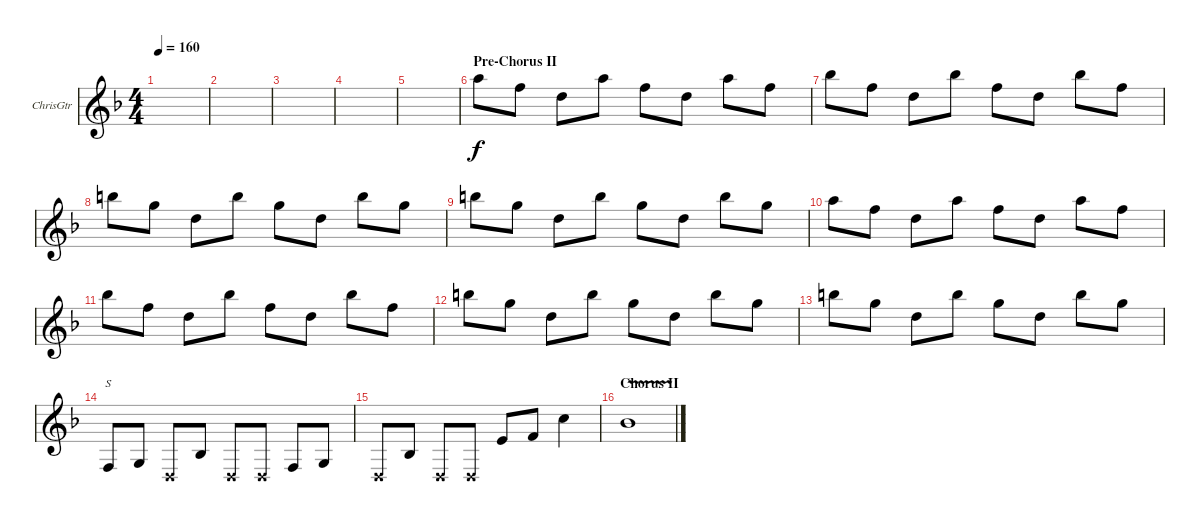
\defaultSystemsLayout 4
\bracketExtendMode groupsimilarinstruments
\firstSystemTrackNameOrientation horizontal
\otherSystemsTrackNameOrientation horizontal
\track ("Lead Guitar II" "ChrisGtr") {instrument distortionguitar}
\staff {score}
\tuning (E4 B3 G3 D3 A2 D2)
\ts (4 4)
\tempo 160
\clef g2
\ks dminor
|
|
|
|
|
\section ("" "Pre-Chorus II")
5.1.8 6.2.8 7.3.8 5.1.8 6.2.8 7.3.8 5.1.8 6.2.8 |
6.1.8 6.2.8 7.3.8 6.1.8 6.2.8 7.3.8 6.1.8 6.2.8 |
7.1.8 8.2.8 7.3.8 7.1.8 8.2.8 7.3.8 7.1.8 8.2.8 |
7.1.8 8.2.8 7.3.8 7.1.8 8.2.8 7.3.8 7.1.8 8.2.8 |
5.1.8 6.2.8 7.3.8 5.1.8 6.2.8 7.3.8 5.1.8 6.2.8 |
6.1.8 6.2.8 7.3.8 6.1.8 6.2.8 7.3.8 6.1.8 6.2.8 |
7.1.8 8.2.8 7.3.8 7.1.8 8.2.8 7.3.8 7.1.8 8.2.8 |
7.1.8 8.2.8 7.3.8 7.1.8 8.2.8 7.3.8 7.1.8 8.2.8 |
3.6.8{s} 5.6.8 0.6{x}.8 1.5.8 0.6{x}.8 0.6{x}.8 3.6.8 5.6.8 |
0.6{x}.8 1.5.8 0.6{x}.8 0.6{x}.8 2.4.8 3.4.8 5.3.4 |
\section ("" "Chorus II")
3.3{v}.1
